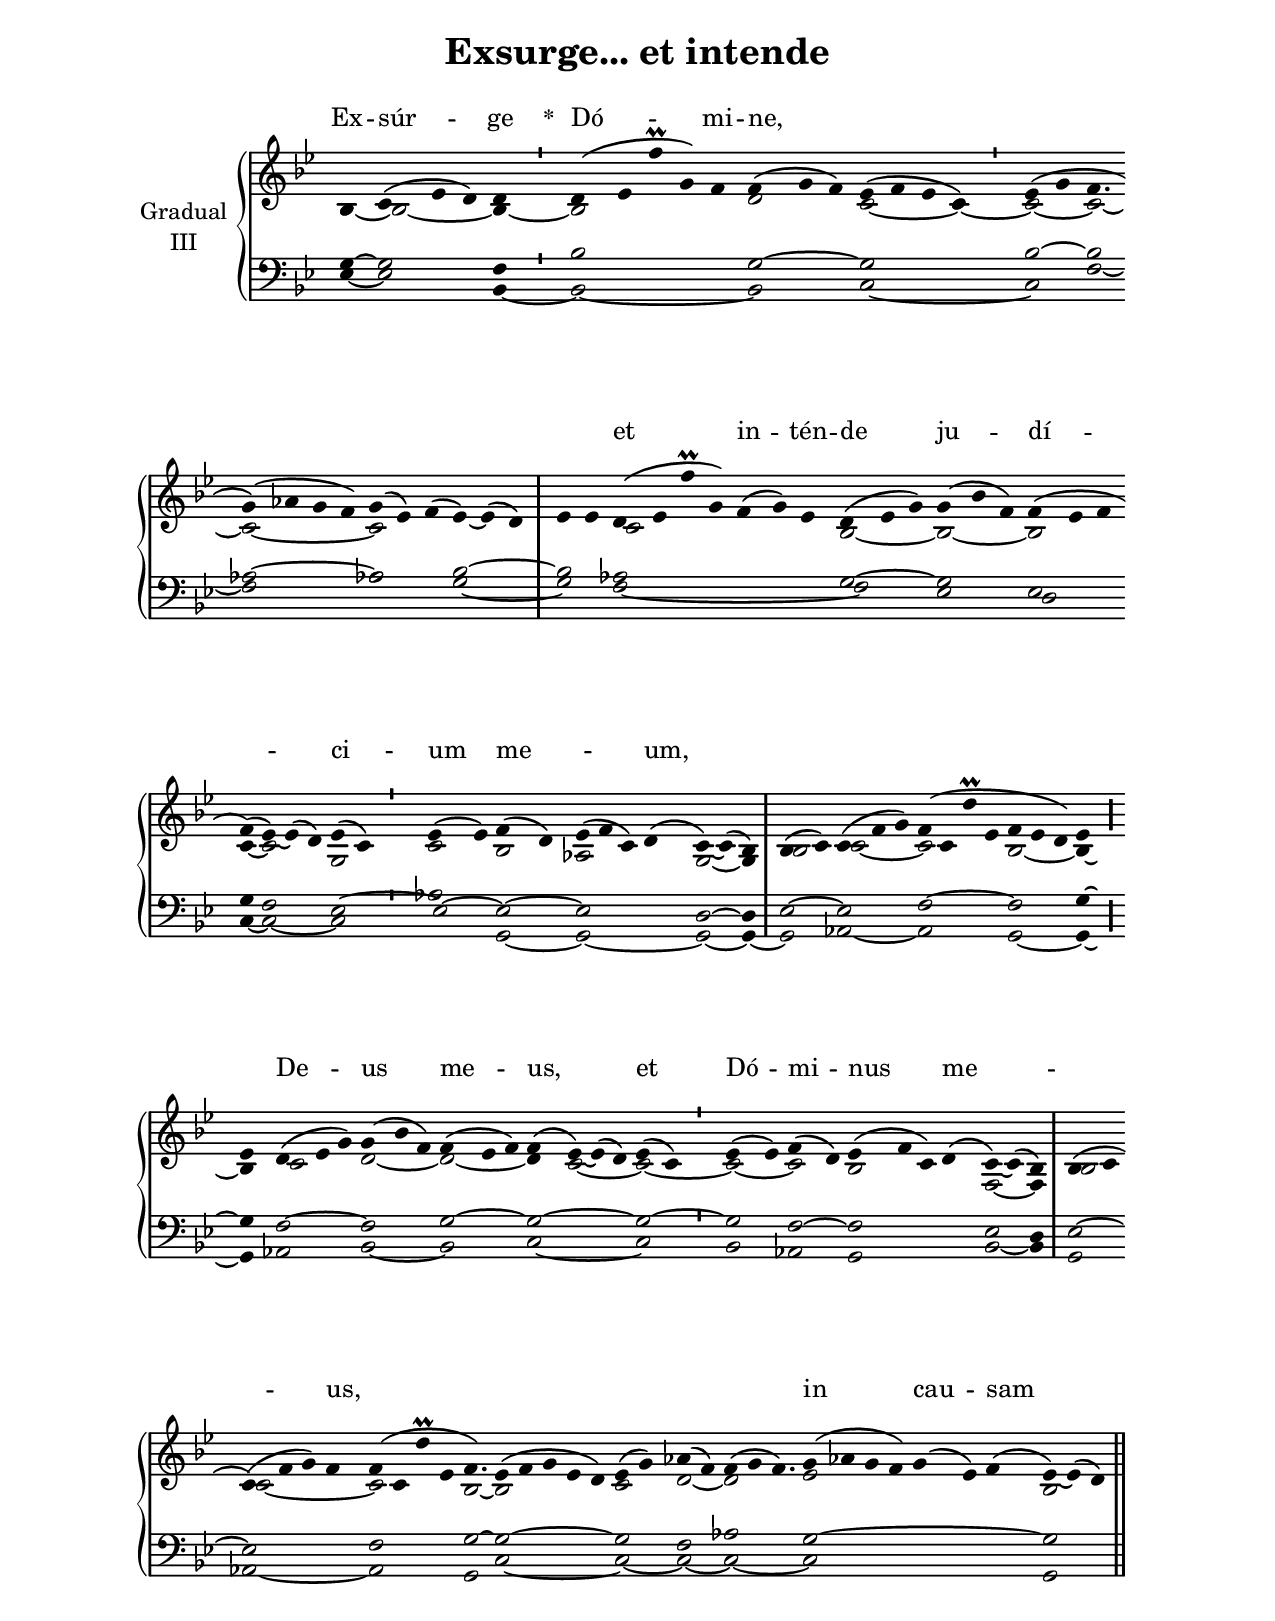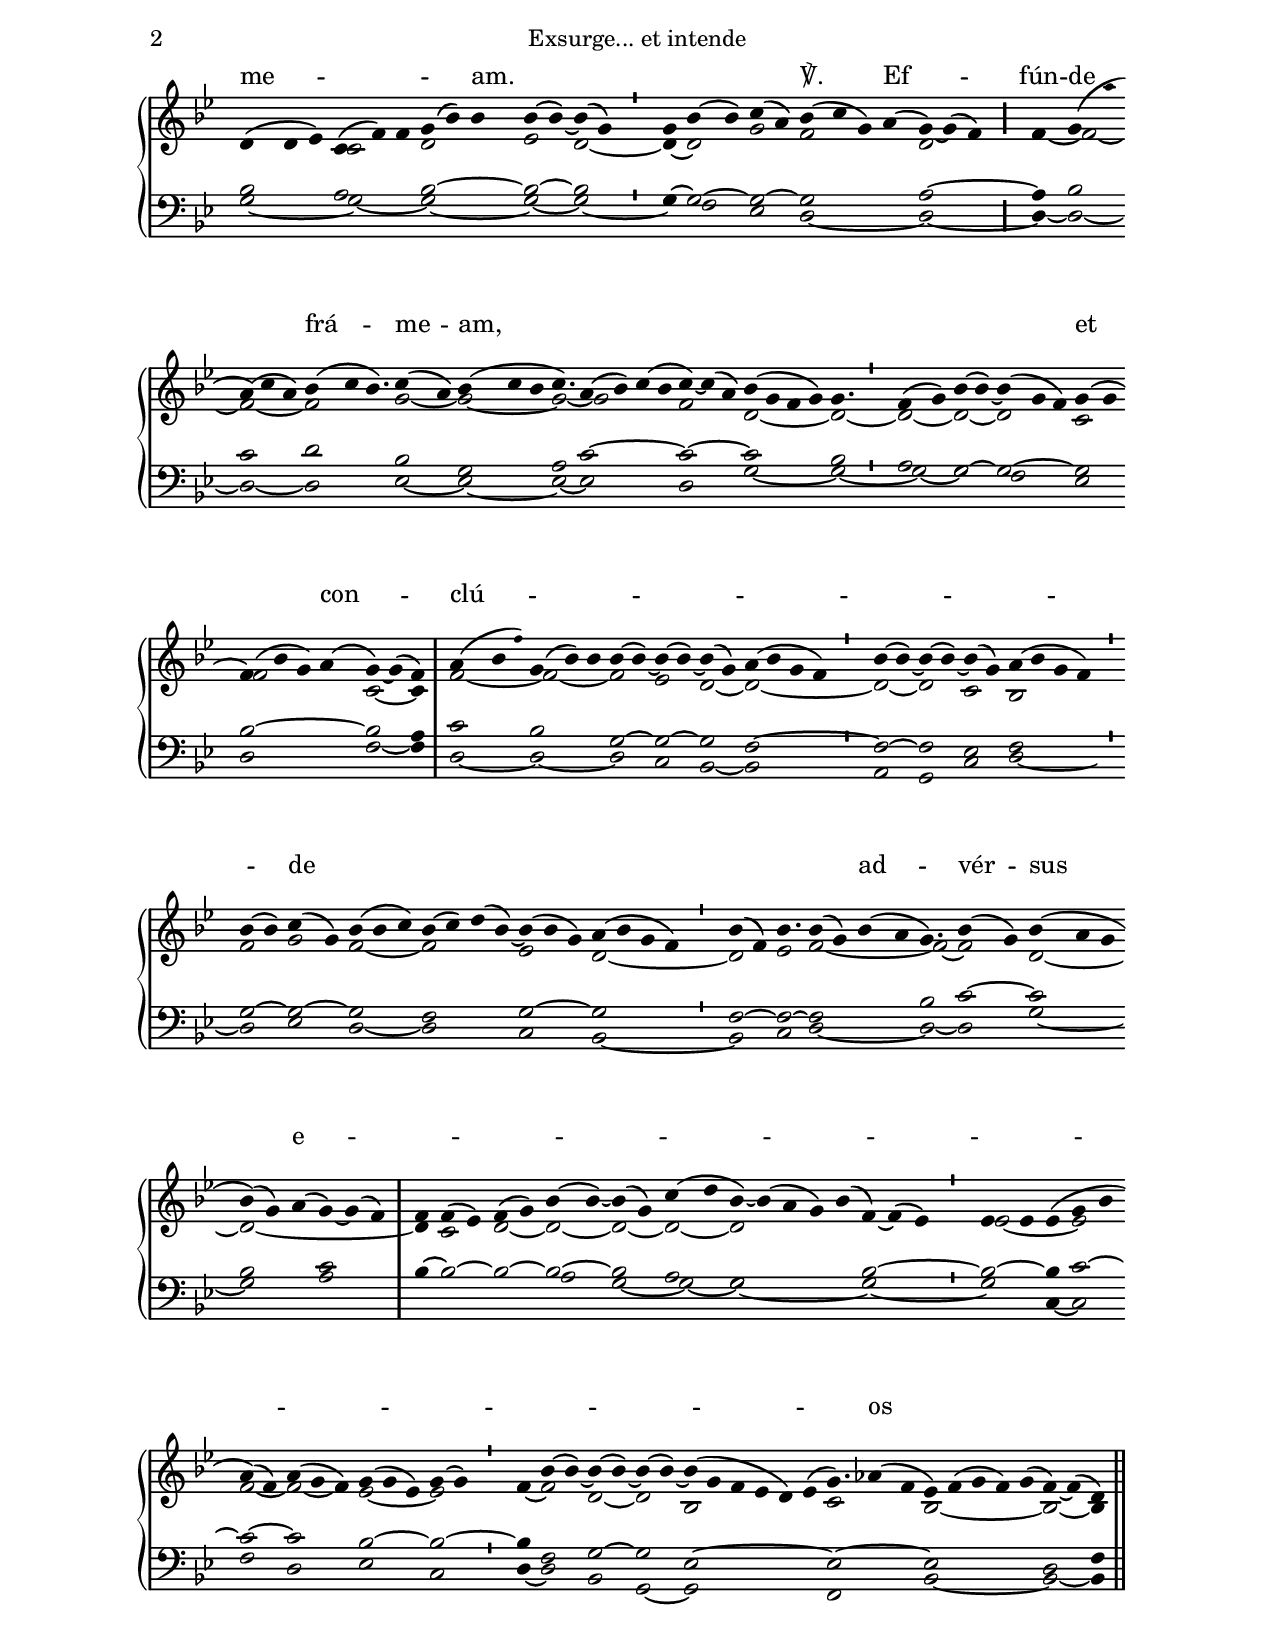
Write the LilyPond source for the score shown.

\version "2.18"
\include "gregorian.ly"
\include "noh2.ily"


%Page reference: page i.327
%(volume.page)

global = {
 \key d \phrygian
 \cadenzaOn 
}

\header {
  title = \markup \center-column {"Exsurge... et intende" \vspace #1 }
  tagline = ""
  composer = ""
}

\paper {
 #(include-special-characters)
  oddHeaderMarkup = \markup \fill-line {
    \line {}
    \center-column {
      \on-the-fly #first-page     " "
      \on-the-fly #not-first-page "Exsurge... et intende"
    }
    \line { \on-the-fly #print-page-number-check-first \fromproperty #'page:page-number-string }
  }
  evenHeaderMarkup = \markup \fill-line {
    \line { \on-the-fly #print-page-number-check-first \fromproperty #'page:page-number-string }
    \center-column { "Exsurge... et intende" }
    \line {}
  }
}

chantText = \lyricmode {
Ex -- súr -- ge 
\set stanza = " * " Dó -- mi -- ne, _ _ _ _ _ _ 
et in -- tén -- de ju -- dí -- ci -- um me -- _ um, _ _ _ _ _ 
De -- us me -- us, 
et Dó -- mi -- nus me -- _ us, _ _ _ _ _ 
in cau -- sam me -- _ _ _ am. _ _ _ _ ℣. 
Ef -- fún -- de frá -- me -- am, _ _ _ _ _ _ 
et con -- clú -- _ _ _ _ _ _ _ de _ _ _ _ _ _ _ 
ad -- vér -- sus e -- _ _ _ _ _ _ _ _ _ _ _ _ _ _ _ os _ _ _ _ _ _ 
qui me _ _ _ _ _ _ _ 
\set stanza = " * " per -- se -- quún -- tur. _ _ _ _ _ _ _ _ _ _ _ _ }

chantMusic = {
\tieDown   bes4 c'4 ( ees'4 d'4) d'4 \divisioMinima
 d'4 ( ees'4 f''\prall g'4) f'4 f'4 ( g'4 f'4) ees'4 ( f'4 ees'4 c'4) \divisioMinima
  ees'4 ( g'4 f'4. \forceBreak
) g'4 ( aes'4 g'4 f'4) g'4 ( ees'4) f'4 ( ees'4) ~ ees'4 ( d'4) \divisioMaxima
 ees'4 ees'4 d'4 ( ees'4 f''\prall g'4) f'4 ( g'4) ees'4 d'4 ( ees'4 g'4) g'4 ( bes'4 f'4) f'4 ( ees'4 f'4 \forceBreak
) f'4 ( ees'4) ~ ees'4 ( d'4) ees'4 ( c'4) \divisioMinima
 ees'4 ( ees'4) f'4 ( d'4) ees'4 ( f'4 c'4) d'4 ( c'4) ~ c'4 ( bes4) \divisioMaxima
 bes4 ( c'4) c'4 ( f'4 g'4) f'4 ( c'4 d''\prall ees'4 f'4 ees'4 d'4) ees'4 \divisioMaior \forceBreak

 ees'4 d'4 ( ees'4 g'4) g'4 ( bes'4 f'4) f'4 ( ees'4 f'4) f'4 ( ees'4) ~ ees'4 ( d'4) ees'4 ( c'4) \divisioMinima
 ees'4 ( ees'4) f'4 ( d'4) ees'4 ( f'4 c'4) d'4 ( c'4) ~ c'4 ( bes4) \divisioMaxima
 bes4 ( c'4 \forceBreak
) c'4 ( f'4 g'4) f'4 f'4 ( c'4 d''\prall ees'4 f'4.) ees'4 ( f'4 g'4 ees'4 d'4)  ees'4 ( g'4) aes'4 ( f'4) f'4 ( g'4 f'4.) g'4 ( aes'4 g'4 f'4) g'4 ( ees'4) f'4 ( ees'4) ~ ees'4 ( d'4) \finalis \forceBreak

 d'4 ( d'4 ees'4) c'4 ( f'4) f'4 g'4 ( bes'4) bes'4 bes'4 ( bes'4) ~ bes'4 ( g'4) \divisioMinima
 g'4 bes'4 ( bes'4) c''4 ( a'4) bes'4 ( c''4 g'4) a'4 ( g'4) ~ g'4 ( f'4) \divisioMaior
 f'4 g'4 ( \once \tweak #'font-size #-4 a''  \forceBreak
) a'4 ( c''4 a'4) bes'4 ( c''4 bes'4.) c''4 ( a'4) bes'4 ( c''4 bes'4 c''4.) a'4 ( bes'4) c''4 ( bes'4 c''4) ~ c''4 ( a'4) bes'4 ( g'4 f'4 g'4) g'4. \divisioMinima
 f'4 ( g'4) bes'4 ( bes'4) ~ bes'4 ( g'4 f'4) g'4 ( g'4 \forceBreak
) f'4 ( bes'4 g'4) a'4 ( g'4) ~ g'4 ( f'4) \divisioMaxima
 a'4 ( bes'4 \once \tweak #'font-size #-4 f'' ) g'4 ( bes'4) bes'4 bes'4 ( bes'4) ~ bes'4 ( bes'4) ~ bes'4 ( g'4) a'4 ( bes'4 g'4 f'4) \divisioMinima
 bes'4 ( bes'4) ~ bes'4 ( bes'4) ~ bes'4 ( g'4) a'4 ( bes'4 g'4 f'4) \divisioMinima \forceBreak

 bes'4 ( bes'4) c''4 ( g'4) bes'4 ( bes'4 c''4) bes'4 ( c''4) d''4 ( bes'4) ~ bes'4 ( bes'4 g'4) a'4 ( bes'4 g'4 f'4) \divisioMinima
 bes'4 ( f'4) bes'4. bes'4 ( g'4) bes'4 ( a'4 g'4.) bes'4 ( g'4) bes'4 ( a'4 g'4 \forceBreak
) bes'4 ( g'4) a'4 ( g'4) ~ g'4 ( f'4) \divisioMaxima
 f'4 f'4 ( ees'4) f'4 ( g'4) bes'4 ( bes'4) ~ bes'4 ( g'4) c''4 ( d''4 bes'4) ~ bes'4 ( a'4 g'4) bes'4 ( f'4) ~ f'4 ( ees'4) \divisioMinima
 ees'4 ees'4 ees'4 ( g'4 bes'4 \forceBreak
) a'4 ( f'4) a'4 ( g'4 f'4) g'4 ( g'4 ees'4) g'4 ( g'4) \divisioMinima
 f'4 bes'4 ( bes'4) ~ bes'4 ( bes'4) ~ bes'4 ( bes'4) ~ bes'4 ( g'4 f'4 ees'4 d'4)  ees'4 ( g'4.) aes'4 ( f'4 ees'4) f'4 ( g'4 f'4) g'4 ( f'4) ~ f'4 ( d'4) \finalis

}

altoMusic = {
bes4 ~ bes2*3/2 ~ bes4 ~ \divisioMinima
bes2*5/2 d'2*3/2 c'2*3/2 ~ c'4 ~ c'2 ~ c'2*3/4 ~ c'2*4/2 ~ c'2*3/2 r2*3/2 \divisioMaxima
r2 c'2*7/2 bes2*3/2 ~ bes2*3/2 ~ bes2*3/2 c'4 ~ c'2*3/2 g2 \divisioMinima
c'2 bes2 aes2*4/2 g2 ~ g4 \divisioMaxima
bes2 c'2*3/2 ~ c'2*4/2 bes2*3/2 ~ bes4 ~ \divisioMaior
bes4 c'2*3/2 d'2*3/2 ~ d'2*3/2 ~ d'4 c'2*3/2 ~ c'2 ~ \divisioMinima
c'2 ~ c'2 bes2*4/2 f2 ~ f4 \divisioMaxima
bes2 c'2*4/2 ~ c'2*4/2 bes2*3/4 ~ bes2*5/2 c'2 d'2 ~ d'2*7/4 ees'2*7/2 bes2*3/2 \finalis
r2*3/2 c'2*3/2 d'2*3/2 ees'2 d'2 ~ \divisioMinima
d'4 ~ d'2 g'2 f'2*4/2 d'2*3/2 \divisioMaior
f'4 ~ f'2 ~ f'2*3/2 ~ f'2*7/4 g'2 ~ g'2*3/2 ~ g'2*3/4 ~ g'2*4/2 f'2*3/2 d'2*4/2 ~ d'2*3/4 ~ \divisioMinima
d'2 ~ d'2 ~ d'2*3/2 c'2 f'2*4/2 c'2 ~ c'4 \divisioMaxima
f'2*3/2 ~ f'2*3/2 ~ f'2 ees'2 d'2 ~ d'2*4/2 ~ \divisioMinima
d'2 ~ d'2 c'2 bes2*4/2 \divisioMinima
f'2 g'2 f'2*3/2 ~ f'2*4/2 ees'2*3/2 d'2*4/2 ~ \divisioMinima
d'2 ees'2*3/4 f'2*4/2 ~ f'2*3/4 ~ f'2 d'2*3/2 ~ d'2*6/2 ~ \divisioMaxima
d'4 c'2 d'2 ~ d'2 ~ d'2 ~ d'2 ~ d'2*8/2 \divisioMinima
ees'2*3/2 ~ ees'2 f'2 ~ f'2 ~ f'4 ees'2*3/2 ~ ees'2 \divisioMinima
f'4 ~ f'2 d'2 ~ d'2 bes2*6/2 c'2*7/4 bes2*5/2 ~ bes2 ~ bes4 \finalis
}

tenorMusic = {
g4 ~ g2*3/2 f4 \divisioMinima
bes2*5/2 g2*3/2 ~ g2*4/2 bes2 ~ bes2*3/4 aes2*4/2 ~ aes2*3/2 bes2*3/2 ~ \divisioMaxima
bes2 aes2*7/2 g2*3/2 ~ g2*3/2 ees2*3/2 g4 f2*3/2 ees2 ~ \divisioMinima
ees2 ~ ees2 ~ ees2*4/2 d2 ~ d4 \divisioMaxima
ees2 ~ ees2*3/2 f2*4/2 ~ f2*3/2 g4 ~ \divisioMaior
g4 f2*3/2 ~ f2*3/2 g2*3/2 ~ g2*4/2 ~ g2 ~ \divisioMinima
g2 f2 ~ f2*4/2 ees2 d4 \divisioMaxima
ees2 ~ ees2*4/2 f2*4/2 g2*3/4 ~ g2*5/2 ~ g2 f2 aes2*7/4 g2*7/2 ~ g2*3/2 \finalis
bes2*3/2 a2*3/2 bes2*3/2 ~ bes2 ~ bes2 \divisioMinima
g4 ~ g2 ~ g2 ~ g2*4/2 a2*3/2 ~ \divisioMaior
a4 bes2 c'2*3/2 d'2*7/4 bes2 g2*3/2 a2*3/4 c'2*4/2 ~ c'2*3/2 ~ c'2*4/2 bes2*3/4 \divisioMinima
a2 g2 ~ g2*3/2 ~ g2 bes2*4/2 ~ bes2 a4 \divisioMaxima
c'2*3/2 bes2*3/2 g2 ~ g2 ~ g2 f2*4/2 ~ \divisioMinima
f2 ~ f2 ees2 f2*4/2 \divisioMinima
g2 ~ g2 ~ g2*3/2 f2*4/2 g2*3/2 ~ g2*4/2 \divisioMinima
f2 ~ f2*3/4 ~ f2*4/2 bes2*3/4 c'2 ~ c'2*3/2 bes2*3/2 c'2*3/2 \divisioMaxima
bes4 ~ bes2 ~ bes2 ~ bes2 ~ bes2 a2 g2*5/2 bes2*3/2 ~ \divisioMinima
bes2 ~ bes4 c'2 ~ c'2 ~ c'2*3/2 bes2*3/2 ~ bes2 ~ \divisioMinima
bes4 f2 g2 ~ g2 ees2*6/2 ~ ees2*7/4 ~ ees2*5/2 d2 f4 \finalis
}

bassMusic = {
ees4 ~ ees2*3/2 bes,4 ~ \divisioMinima
bes,2*5/2 ~ bes,2*3/2 c2*4/2 ~ c2 f2*3/4 ~ f2*4/2 aes2*3/2 g2*3/2 ~ \divisioMaxima
g2 f2*7/2 ~ f2*3/2 ees2*3/2 d2*3/2 c4 ~ c2*3/2 ~ c2 \divisioMinima
aes2 g,2 ~ g,2*4/2 ~ g,2 ~ g,4 ~ \divisioMaxima
g,2 aes,2*3/2 ~ aes,2*4/2 g,2*3/2 ~ g,4 ~ \divisioMaior
g,4 aes,2*3/2 bes,2*3/2 ~ bes,2*3/2 c2*4/2 ~ c2 \divisioMinima
bes,2 aes,2 g,2*4/2 bes,2 ~ bes,4 \divisioMaxima
g,2 aes,2*4/2 ~ aes,2*4/2 g,2*3/4 c2*5/2 ~ c2 ~ c2 ~ c2*7/4 ~ c2*7/2 g,2*3/2 \finalis
g2*3/2 ~ g2*3/2 ~ g2*3/2 ~ g2 ~ g2 ~ \divisioMinima
g4 f2 ees2 d2*4/2 ~ d2*3/2 ~ \divisioMaior
d4 ~ d2 ~ d2*3/2 ~ d2*7/4 ees2 ~ ees2*3/2 ~ ees2*3/4 ~ ees2*4/2 d2*3/2 g2*4/2 ~ g2*3/4 ~ \divisioMinima
g2 ~ g2 f2*3/2 ees2 d2*4/2 f2 ~ f4 \divisioMaxima
d2*3/2 ~ d2*3/2 ~ d2 c2 bes,2 ~ bes,2*4/2 \divisioMinima
a,2 g,2 c2 d2*4/2 ~ \divisioMinima
d2 ees2 d2*3/2 ~ d2*4/2 c2*3/2 bes,2*4/2 ~ \divisioMinima
bes,2 c2*3/4 d2*4/2 ~ d2*3/4 ~ d2 g2*3/2 ~ g2*3/2 a2*3/2 \divisioMaxima
r2*5/2 a2 g2 ~ g2 ~ g2*5/2 ~ g2*3/2 ~ \divisioMinima
g2 c4 ~ c2 f2 d2*3/2 ees2*3/2 c2 \divisioMinima
d4 ~ d2 bes,2 g,2 ~ g,2*6/2 f,2*7/4 bes,2*5/2 ~ bes,2 ~ bes,4 \finalis
}

voiceLines = {
\voiceLineStyle


}

\score{
  <<
    \new GrandStaff <<
      \set GrandStaff.autoBeaming = ##f
      \set GrandStaff.instrumentName = \markup \center-column {
        "Gradual"
        "III"
      }
      \new Staff = up <<
        \new Voice = "chant" {
          \voiceOne \global \chantMusic
        }
        \new Voice {
          \voiceTwo \global \altoMusic
        }
      >>

      \new Staff = down <<
        \clef bass
        \new Voice {
          \voiceOne \global \tenorMusic
        }
        \new Voice {
          \voiceTwo \global \bassMusic
        }
	\new Voice {
        \voiceThree \global \voiceLines
        }
      >>
    >>
    \new Lyrics \lyricsto chant {
      \chantText
    }
  >>
  \layout{
  }
  \midi{
    \tempo 4 = 125
  }
}
